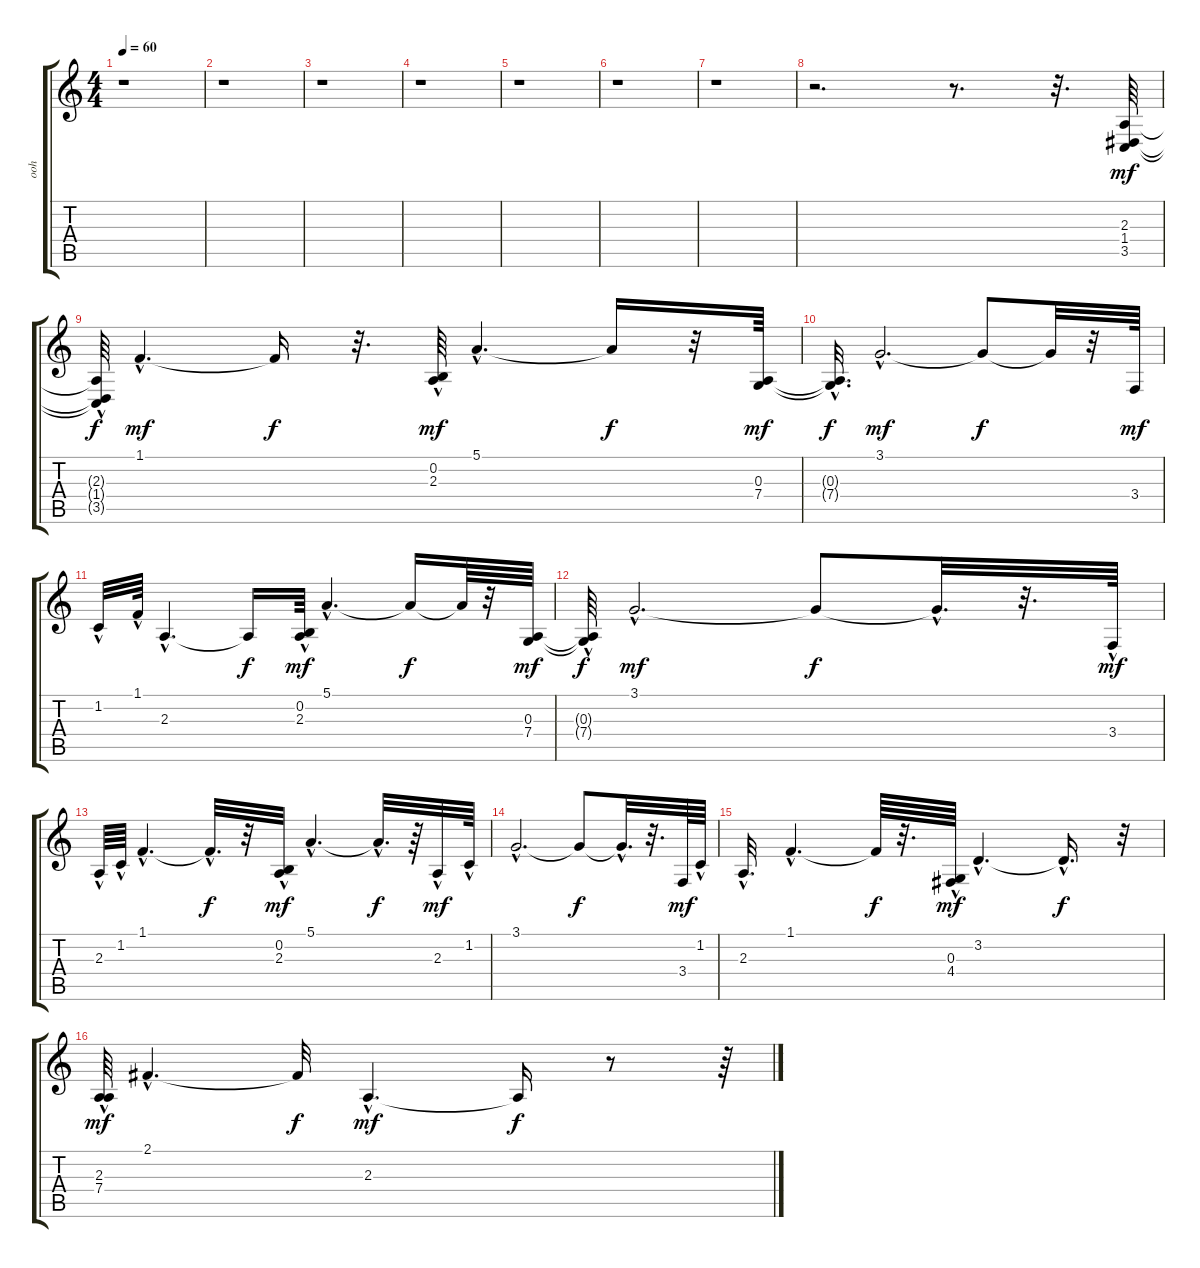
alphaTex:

\track ("ooh" "ooh") {instrument voiceoohs}
\staff {score tabs}
\tuning (E4 B3 G3 D3 A2 E2) {hide}
\ts (4 4)
\tempo 60
\clef g2
\ks c
r.1{dy mf instrument voiceoohs} |
r.1 |
r.1 |
r.1 |
r.1 |
r.1 |
r.1 |
r.2{d} r.8{d} r.32{d} (2.3 1.4 3.5).64 |
(2.3{hac t} 1.4{hac t} 3.5{hac t}).64{dy f} 1.1{hac}.4{d dy mf} 1.1{t}.16{dy f} r.32{d} (0.2{hac} 2.3{hac}).64{dy mf} 5.1{hac}.4{d} 5.1{t}.16{dy f} r.32 (0.3 7.4).64{dy mf} |
(0.3{hac t} 7.4{hac t}).32{d dy f} 3.1{hac}.2{d dy mf} 3.1{t}.8{dy f} 3.1{t}.32 r.32 3.4.64{dy mf} |
1.2{hac}.32 1.1{hac}.64 2.3{hac}.4{d} 2.3{t}.16{dy f} (0.2{hac} 2.3{hac}).64{dy mf} 5.1{hac}.4{d} 5.1{t}.16{dy f} 5.1{t}.64 r.32 (0.3 7.4).64{dy mf} |
(0.3{hac t} 7.4{hac t}).64{dy f} 3.1{hac}.2{d dy mf} 3.1{t}.8{dy f} 3.1{hac t}.32{d} r.32{d} 3.4{hac}.64{dy mf} |
2.3{hac}.64 1.2{hac}.64 1.1{hac}.4{d} 1.1{hac t}.32{d dy f} r.32 (0.2{hac} 2.3{hac}).32{dy mf} 5.1{hac}.4{d} 5.1{hac t}.32{d dy f} r.64 2.3{hac}.32{dy mf} 1.2{hac}.64 |
3.1{hac}.2{d} 3.1{t}.8{dy f} 3.1{hac t}.32{d} r.32{d} 3.4.64{dy mf} 1.2{hac}.64 |
2.3{hac}.32{d} 1.1{hac}.4{d} 1.1{t}.64{dy f} r.32{d} (0.3 4.4{hac}).64{dy mf} 3.2{hac}.4{d} 3.2{hac t}.16{d dy f} r.32 |
(2.3 7.4{hac}).64{dy mf} 2.1{hac}.4{d} 2.1{t}.32{dy f} 2.3{hac}.4{d dy mf} 2.3{t}.16{dy f} r.8 r.64
